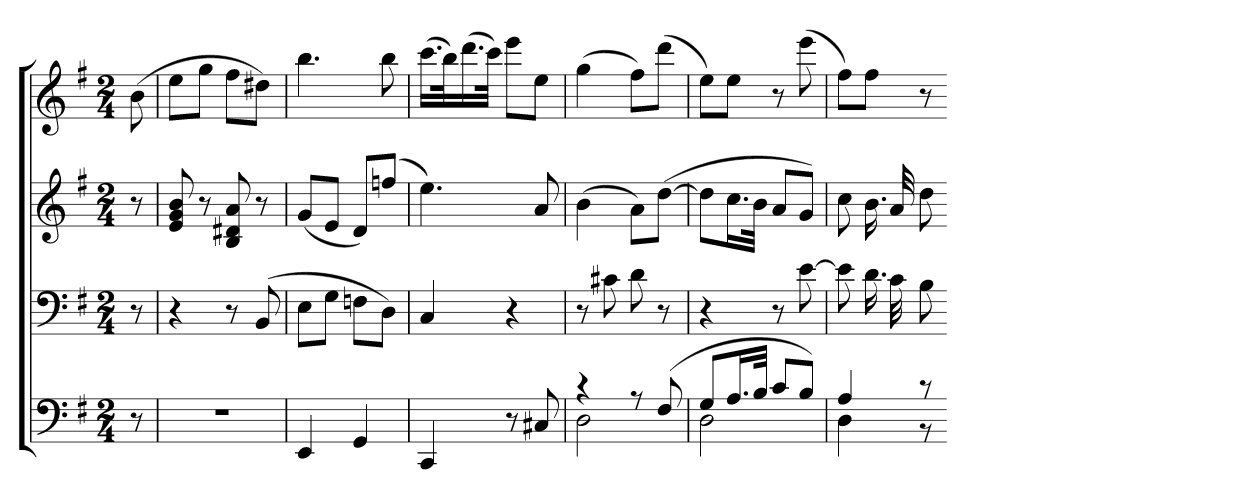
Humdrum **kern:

**kern	**kern	**kern	**kern
*part4	*part3	*part2	*part1
*staff4	*staff3	*staff2	*staff1
*clefF4	*clefF4	*clefG2	*clefG2
*k[f#]	*k[f#]	*k[f#]	*k[f#]
*G:	*G:	*G:	*G:
*M2/4	*M2/4	*M2/4	*M2/4
=	=	=	=
8r	8r	8r	(8b
=9	=9	=9	=9
2r	4r	8e 8g 8b	8eeL
.	.	8r	8ggJ
.	8r	8B 8d#X 8a	8ff#L
.	(8BB	8r	8dd#XJ)
=10	=10	=10	=10
4EE	8EL	(8gL	4.bb
.	8GJ	8eJ	.
4GG	8FnL	8dL)	.
.	8DJ)	(8ffnJ	8bb
=11	=11	=11	=11
4CC	4C	4.ee)	(16.cccLL
.	.	.	32bbK)
.	.	.	(16.ddd
.	.	.	32cccJJk)
8r	4r	.	8eeeL
8C#X	.	8a	8eeJ
=12	=12	=12	=12
*^	*	*	*
4r	2D	8r	(4b	(4gg
.	.	8c#X	.	.
8r	.	8d	8aL)	8ff#L)
(8F#	.	8r	([8ddJ	(8dddJ
=13	=13	=13	=13	=13
8GL	2D	4r	8ddL]	8eeL)
16.AL	.	.	16.ccL	8eeJ
32BJJk	.	.	32bJJk	.
8cL	.	8r	8aL	8r
8BJ)	.	[8e	8gJ)	(8eee
=14	=14	=14	=14	=14
4A	4D	8e]	8cc	8ff#L)
.	.	16.d	16.b	8ff#J
.	.	32c	32a	.
8r	8r	8B	8dd	8r
*v	*v	*	*	*
=-	=-	=-	=-
*-	*-	*-	*-
